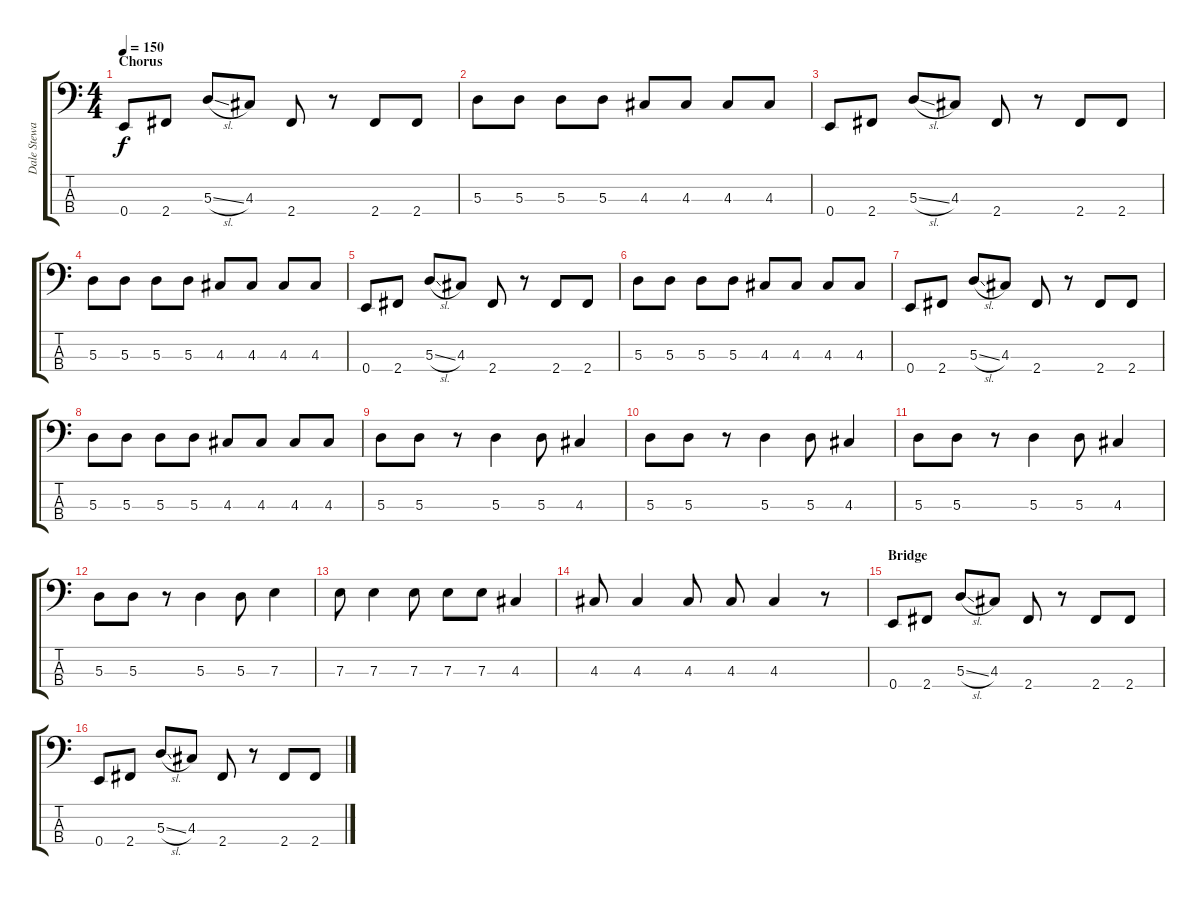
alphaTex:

\track ("Dale Stewart" "Dale Stewa") {instrument electricbasspick}
\staff {score tabs}
\tuning (G2 D2 A1 E1) {hide}
\ts (4 4)
\section ("" "Chorus")
\tempo 150
\clef f4
\ks c
0.4.8{dy f} 2.4.8 5.3{sl}.8 4.3.8 2.4.8 r.8 2.4.8 2.4.8 |
5.3.8 5.3.8 5.3.8 5.3.8 4.3.8 4.3.8 4.3.8 4.3.8 |
0.4.8 2.4.8 5.3{sl}.8 4.3.8 2.4.8 r.8 2.4.8 2.4.8 |
5.3.8 5.3.8 5.3.8 5.3.8 4.3.8 4.3.8 4.3.8 4.3.8 |
0.4.8 2.4.8 5.3{sl}.8 4.3.8 2.4.8 r.8 2.4.8 2.4.8 |
5.3.8 5.3.8 5.3.8 5.3.8 4.3.8 4.3.8 4.3.8 4.3.8 |
0.4.8 2.4.8 5.3{sl}.8 4.3.8 2.4.8 r.8 2.4.8 2.4.8 |
5.3.8 5.3.8 5.3.8 5.3.8 4.3.8 4.3.8 4.3.8 4.3.8 |
5.3.8{instrument slapbass1} 5.3.8 r.8 5.3.4 5.3.8 4.3.4 |
5.3.8 5.3.8 r.8 5.3.4 5.3.8 4.3.4 |
5.3.8 5.3.8 r.8 5.3.4 5.3.8 4.3.4 |
5.3.8 5.3.8 r.8 5.3.4 5.3.8 7.3.4 |
7.3.8 7.3.4 7.3.8 7.3.8 7.3.8 4.3.4 |
4.3.8 4.3.4 4.3.8 4.3.8 4.3.4 r.8 |
\section ("" "Bridge")
0.4.8{instrument electricbasspick} 2.4.8 5.3{sl}.8 4.3.8 2.4.8 r.8 2.4.8 2.4.8 |
0.4.8 2.4.8 5.3{sl}.8 4.3.8 2.4.8 r.8 2.4.8 2.4.8
